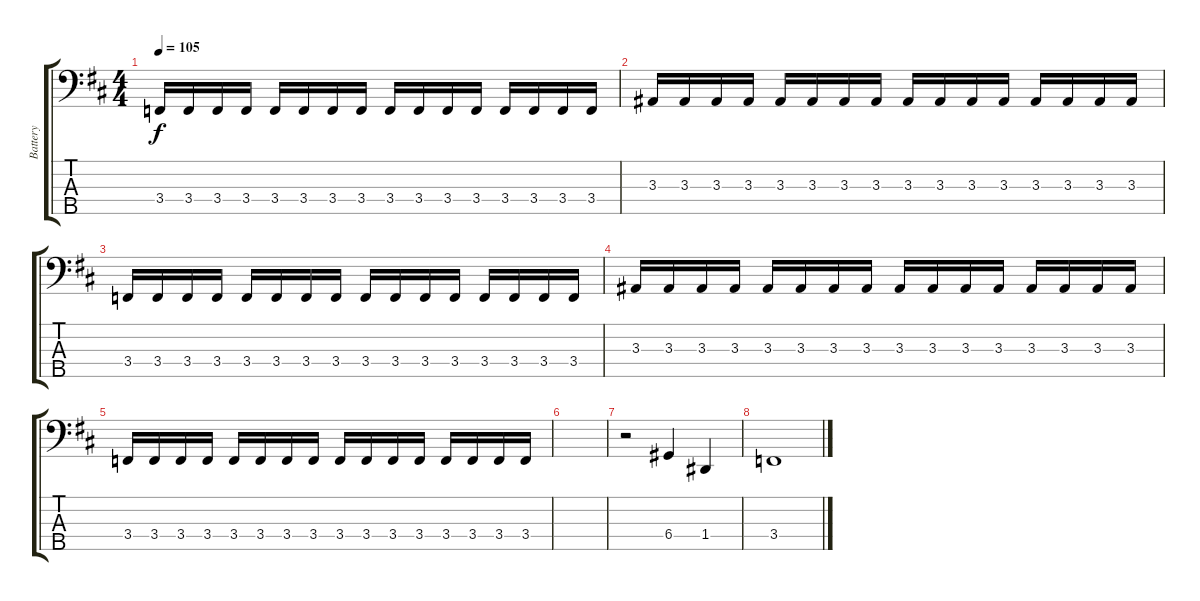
\track ("Battery" "Battery") {instrument electricbassfinger}
\staff {score tabs}
\tuning (F2 C2 G1 D1 A0) {hide}
\ts (4 4)
\tempo 105
\clef f4
\ks d
3.4.16{dy f} 3.4.16 3.4.16 3.4.16 3.4.16 3.4.16 3.4.16 3.4.16 3.4.16 3.4.16 3.4.16 3.4.16 3.4.16 3.4.16 3.4.16 3.4.16 |
3.3.16 3.3.16 3.3.16 3.3.16 3.3.16 3.3.16 3.3.16 3.3.16 3.3.16 3.3.16 3.3.16 3.3.16 3.3.16 3.3.16 3.3.16 3.3.16 |
3.4.16 3.4.16 3.4.16 3.4.16 3.4.16 3.4.16 3.4.16 3.4.16 3.4.16 3.4.16 3.4.16 3.4.16 3.4.16 3.4.16 3.4.16 3.4.16 |
3.3.16 3.3.16 3.3.16 3.3.16 3.3.16 3.3.16 3.3.16 3.3.16 3.3.16 3.3.16 3.3.16 3.3.16 3.3.16 3.3.16 3.3.16 3.3.16 |
3.4.16 3.4.16 3.4.16 3.4.16 3.4.16 3.4.16 3.4.16 3.4.16 3.4.16 3.4.16 3.4.16 3.4.16 3.4.16 3.4.16 3.4.16 3.4.16 |
|
r.2 6.4.4 1.4.4 |
3.4.1
